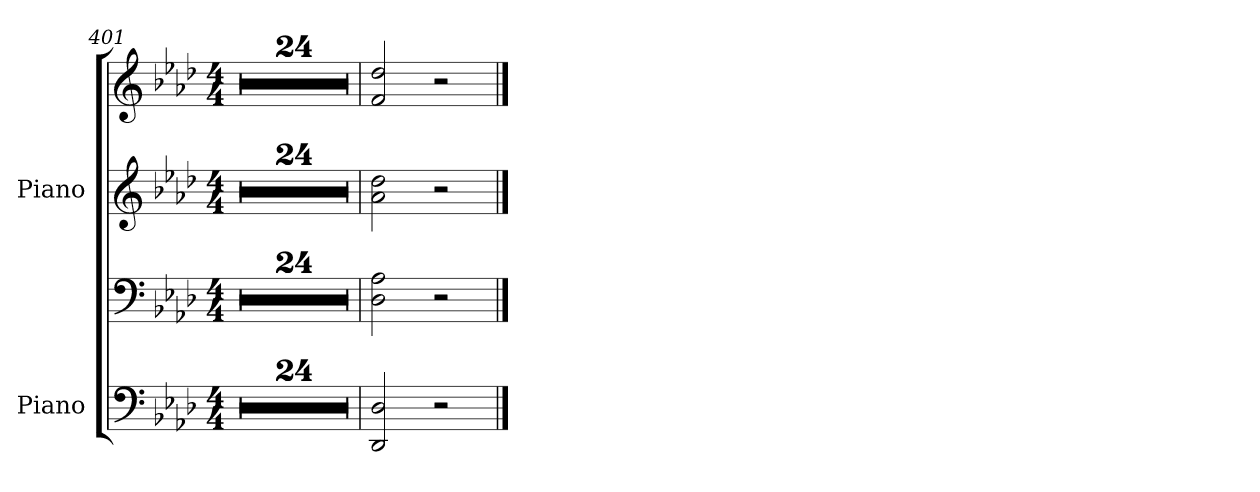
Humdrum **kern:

**kern	**kern	**kern	**kern
*part2	*part2	*part1	*part1
*staff4	*staff3	*staff2	*staff1
*I"Piano	*	*I"Piano	*
*I'Pno.	*	*I'Pno.	*
*clefF4	*clefF4	*clefG2	*clefG2
*k[b-e-a-d-]	*k[b-e-a-d-]	*k[b-e-a-d-]	*k[b-e-a-d-]
*M4/4	*M4/4	*M4/4	*M4/4
=401	=401	=401	=401
1r	1r	1r	1r
=402	=402	=402	=402
1r	1r	1r	1r
=403	=403	=403	=403
1r	1r	1r	1r
=404	=404	=404	=404
1r	1r	1r	1r
=405	=405	=405	=405
1r	1r	1r	1r
=406	=406	=406	=406
1r	1r	1r	1r
=407	=407	=407	=407
1r	1r	1r	1r
!!LO:LB:g=z
=408	=408	=408	=408
1r	1r	1r	1r
=409	=409	=409	=409
1r	1r	1r	1r
=410	=410	=410	=410
1r	1r	1r	1r
=411	=411	=411	=411
1r	1r	1r	1r
=412	=412	=412	=412
1r	1r	1r	1r
=413	=413	=413	=413
1r	1r	1r	1r
=414	=414	=414	=414
1r	1r	1r	1r
=415	=415	=415	=415
1r	1r	1r	1r
=416	=416	=416	=416
1r	1r	1r	1r
=417	=417	=417	=417
1r	1r	1r	1r
=418	=418	=418	=418
1r	1r	1r	1r
=419	=419	=419	=419
1r	1r	1r	1r
=420	=420	=420	=420
1r	1r	1r	1r
=421	=421	=421	=421
1r	1r	1r	1r
=422	=422	=422	=422
1r	1r	1r	1r
=423	=423	=423	=423
1r	1r	1r	1r
!!LO:PB:g=z
=424	=424	=424	=424
1r	1r	1r	1r
=425	=425	=425	=425
2DD-/ 2D-/	2D-\ 2A-\	2a-\ 2dd-\	2f/ 2dd-/
2r	2r	2r	2r
==	==	==	==
*-	*-	*-	*-
